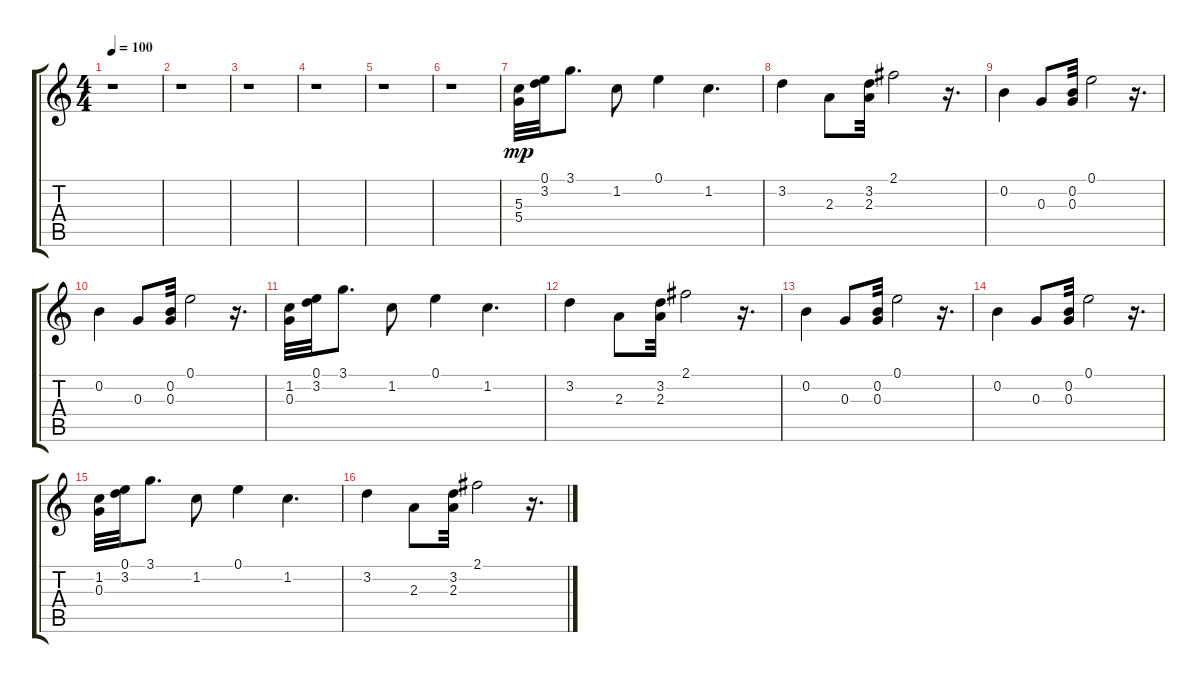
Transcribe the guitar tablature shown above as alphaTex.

\track "" {instrument electricguitarclean}
\staff {score tabs}
\tuning (E4 B3 G3 D3 A2 E2) {hide}
\ts (4 4)
\tempo 100
\clef g2
\ks c
r.1{dy mp} |
r.1 |
r.1 |
r.1 |
r.1 |
r.1 |
(5.3 5.4).32 (0.1 3.2).32 3.1.8{d} 1.2.8 0.1.4 1.2.4{d} |
3.2.4 2.3.8 (3.2 2.3).32 2.1.2 r.16{d} |
0.2.4 0.3.8 (0.2 0.3).32 0.1.2 r.16{d} |
0.2.4 0.3.8 (0.2 0.3).32 0.1.2 r.16{d} |
(1.2 0.3).32 (0.1 3.2).32 3.1.8{d} 1.2.8 0.1.4 1.2.4{d} |
3.2.4 2.3.8 (3.2 2.3).32 2.1.2 r.16{d} |
0.2.4 0.3.8 (0.2 0.3).32 0.1.2 r.16{d} |
0.2.4 0.3.8 (0.2 0.3).32 0.1.2 r.16{d} |
(1.2 0.3).32 (0.1 3.2).32 3.1.8{d} 1.2.8 0.1.4 1.2.4{d} |
3.2.4 2.3.8 (3.2 2.3).32 2.1.2 r.16{d}
